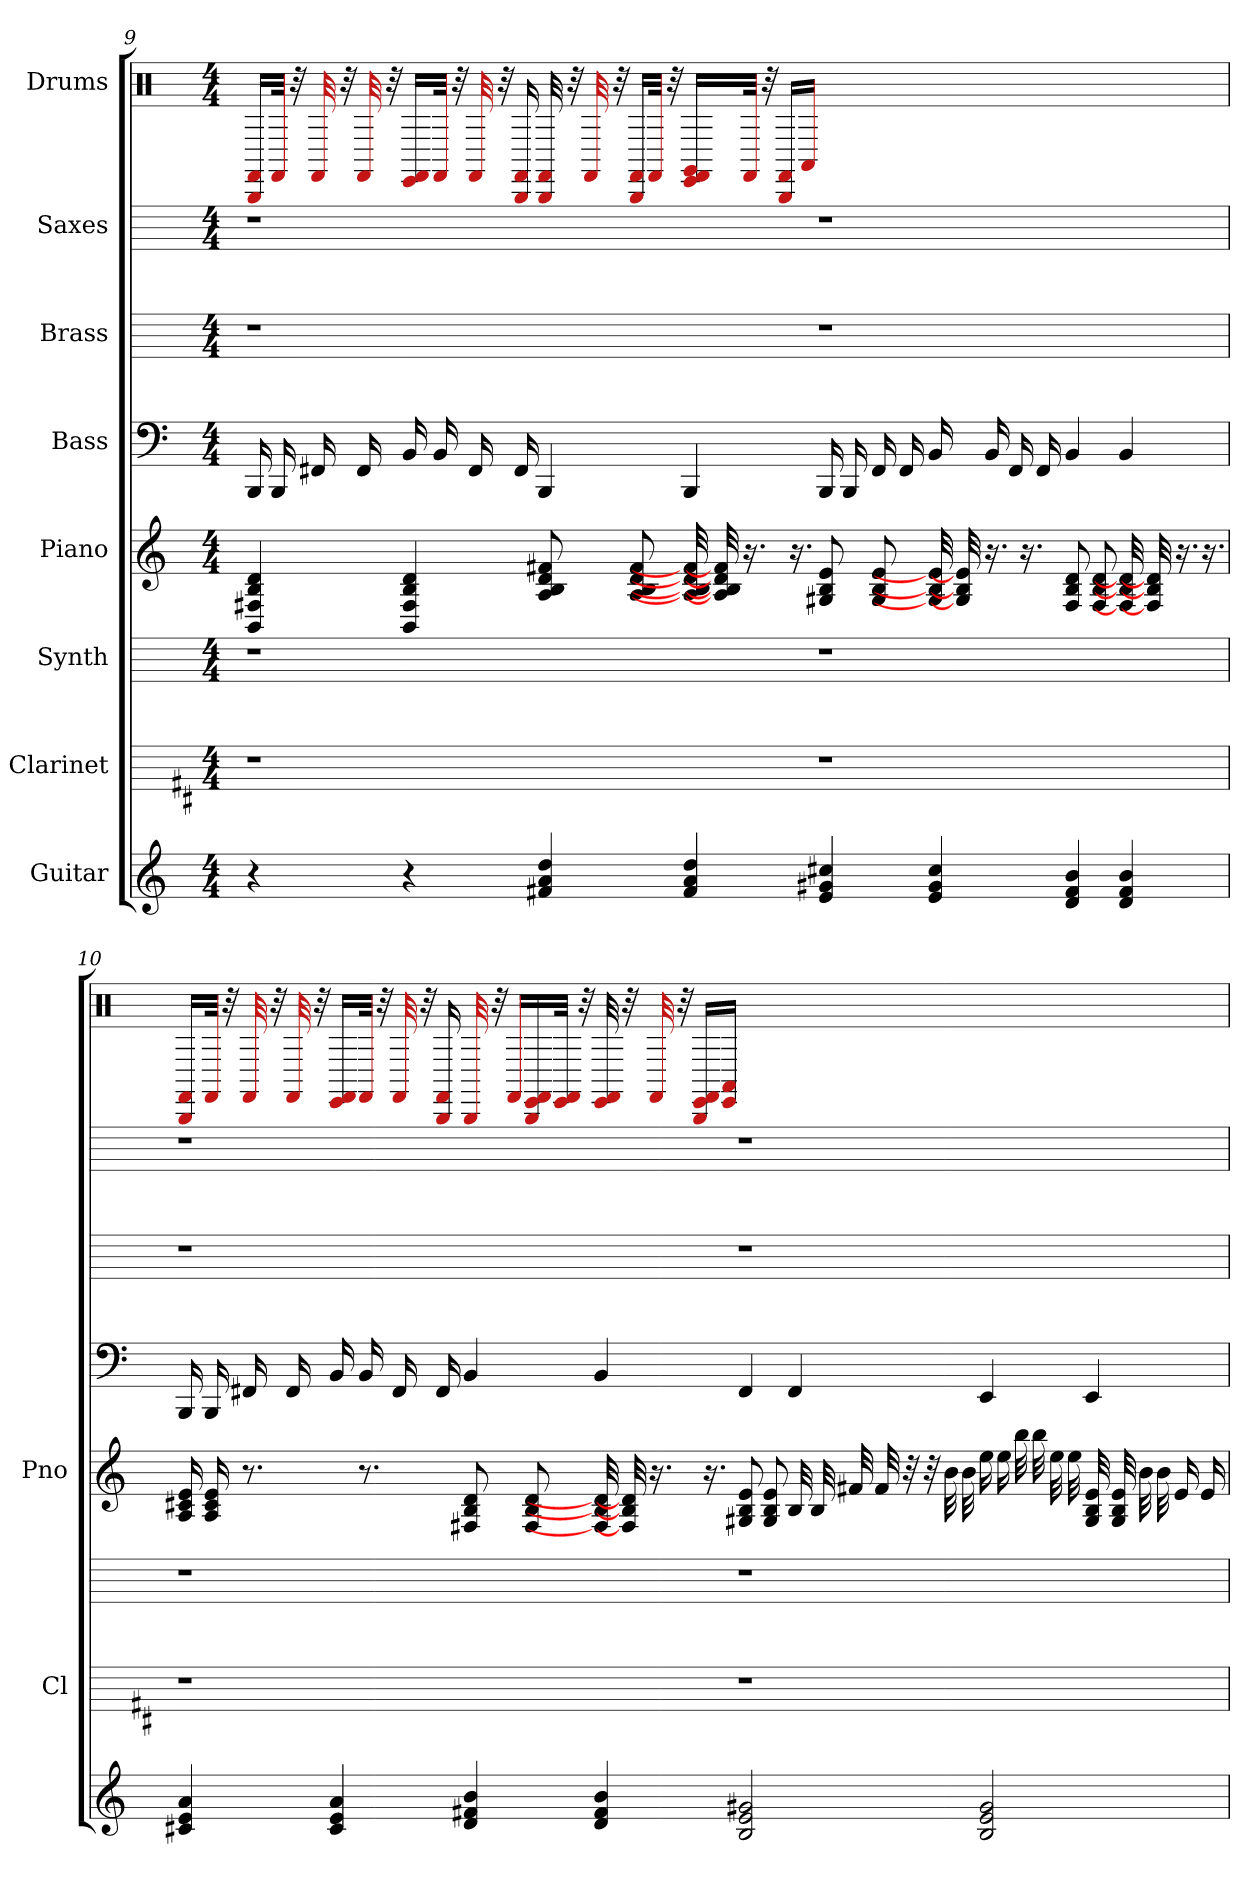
**kern	**kern	**kern	**kern	**kern	**kern	**kern	**kern
*part8	*part7	*part6	*part5	*part4	*part3	*part2	*part1
*staff8	*staff7	*staff6	*staff5	*staff4	*staff3	*staff2	*staff1
*I"Guitar	*I"Clarinet	*I"Synth	*I"Piano	*I"Bass	*I"Brass	*I"Saxes	*I"Drums
*	*I'Cl	*	*I'Pno	*	*	*	*
*	*	*	*	*	*	*	*clefX
*	*ITrd1c2	*	*	*	*	*ITrd8c14	*
*k[]	*k[]	*k[]	*k[]	*k[]	*k[]	*k[]	*k[]
*M4/4	*M4/4	*M4/4	*M4/4	*M4/4	*M4/4	*M4/4	*M4/4
=9	=9	=9	=9	=9	=9	=9	=9
4r	1r	1r	4d 4B 4F# 4BB	16BBB	1r	1r	16BBB/ 16FF#/LL
.	.	.	.	16BBB	.	.	32FF#/JJk
.	.	.	.	.	.	.	32r
.	.	.	.	16FF#	.	.	32FF#
.	.	.	.	.	.	.	32r
.	.	.	.	16FF#	.	.	32FF#
.	.	.	.	.	.	.	32r
4r	.	.	4d 4B 4F# 4BB	16BB	.	.	16EE/ 16FF#/LL
.	.	.	.	16BB	.	.	32FF#/JJk
.	.	.	.	.	.	.	32r
.	.	.	.	16FF#	.	.	32FF#
.	.	.	.	.	.	.	32r
.	.	.	.	16FF#	.	.	16BBB 16FF#
4dd 4a 4f#	.	.	8B 8f# 8d 8A	4BBB	.	.	32BBB 32FF#
.	.	.	.	.	.	.	32r
.	.	.	.	.	.	.	32FF#
.	.	.	.	.	.	.	32r
.	.	.	8B 8f# 8d 8A	.	.	.	16BBB/ 16FF#/LL
.	.	.	.	.	.	.	32FF#/JJk
.	.	.	.	.	.	.	32r
4dd 4a 4f#	.	.	32B] 32f#] 32d] 32A]	4BBB	.	.	16EE/ 16FF#/ 16GG/LL
.	.	.	32B] 32f#] 32d] 32A]	.	.	.	.
.	.	.	16.r	.	.	.	32FF#/JJk
.	.	.	.	.	.	.	32r
.	.	.	.	.	.	.	16BBB/ 16FF#/LL
.	.	.	16.r	.	.	.	.
.	.	.	.	.	.	.	16AA#/JJ
4cc# 4g# 4e	1r	1r	8e 8B 8G#	16BBB	1r	1r	1ryy
.	.	.	.	16BBB	.	.	.
.	.	.	8e 8B 8G#	16FF#	.	.	.
.	.	.	.	16FF#	.	.	.
4cc# 4g# 4e	.	.	32e] 32B] 32G#]	16BB	.	.	.
.	.	.	32e] 32B] 32G#]	.	.	.	.
.	.	.	16.r	16BB	.	.	.
.	.	.	.	16FF#	.	.	.
.	.	.	16.r	.	.	.	.
.	.	.	.	16FF#	.	.	.
4b 4f# 4d	.	.	8d 8B 8F#	4BB	.	.	.
.	.	.	8d 8B 8F#	.	.	.	.
4b 4f# 4d	.	.	32d] 32B] 32F#]	4BB	.	.	.
.	.	.	32d] 32B] 32F#]	.	.	.	.
.	.	.	16.r	.	.	.	.
.	.	.	16.r	.	.	.	.
=10	=10	=10	=10	=10	=10	=10	=10
4a 4e 4c#	1r	1r	16e 16c# 16A	16BBB	1r	1r	16BBB/ 16FF#/LL
.	.	.	16e 16c# 16A	16BBB	.	.	32FF#/JJk
.	.	.	.	.	.	.	32r
.	.	.	8.r	16FF#	.	.	32FF#
.	.	.	.	.	.	.	32r
.	.	.	.	16FF#	.	.	32FF#
.	.	.	.	.	.	.	32r
4a 4e 4c#	.	.	.	16BB	.	.	16EE/ 16FF#/LL
.	.	.	8.r	16BB	.	.	32FF#/JJk
.	.	.	.	.	.	.	32r
.	.	.	.	16FF#	.	.	32FF#
.	.	.	.	.	.	.	32r
.	.	.	.	16FF#	.	.	16BBB 16FF#
4b 4f# 4d	.	.	8B 8d 8F#	4BB	.	.	32BBB
.	.	.	.	.	.	.	32r
.	.	.	.	.	.	.	16FF#/LL
.	.	.	8B 8d 8F#	.	.	.	16BBB/ 16EE/ 16FF#/
.	.	.	.	.	.	.	32EE/ 32FF#/JJk
.	.	.	.	.	.	.	32r
4b 4f# 4d	.	.	32B] 32d] 32F#]	4BB	.	.	32EE 32FF#
.	.	.	32B] 32d] 32F#]	.	.	.	32r
.	.	.	16.r	.	.	.	32FF#
.	.	.	.	.	.	.	32r
.	.	.	.	.	.	.	16BBB/ 16EE/ 16FF#/LL
.	.	.	16.r	.	.	.	.
.	.	.	.	.	.	.	16EE/ 16AA#/JJ
2g# 2e 2B	1r	1r	8e 8B 8G#	4FF#	1r	1r	1ryy
.	.	.	8e 8B 8G#	.	.	.	.
.	.	.	32B	4FF#	.	.	.
.	.	.	32B	.	.	.	.
.	.	.	32f#	.	.	.	.
.	.	.	32f#	.	.	.	.
.	.	.	32r	.	.	.	.
.	.	.	32r	.	.	.	.
.	.	.	32b	.	.	.	.
.	.	.	32b	.	.	.	.
2g# 2e 2B	.	.	16ee	4EE	.	.	.
.	.	.	16ee	.	.	.	.
.	.	.	32bb	.	.	.	.
.	.	.	32bb	.	.	.	.
.	.	.	32ee	.	.	.	.
.	.	.	32ee	.	.	.	.
.	.	.	32e 32B 32G#	4EE	.	.	.
.	.	.	32e 32B 32G#	.	.	.	.
.	.	.	32b	.	.	.	.
.	.	.	32b	.	.	.	.
.	.	.	16e	.	.	.	.
.	.	.	16e	.	.	.	.
=	=	=	=	=	=	=	=
*-	*-	*-	*-	*-	*-	*-	*-
